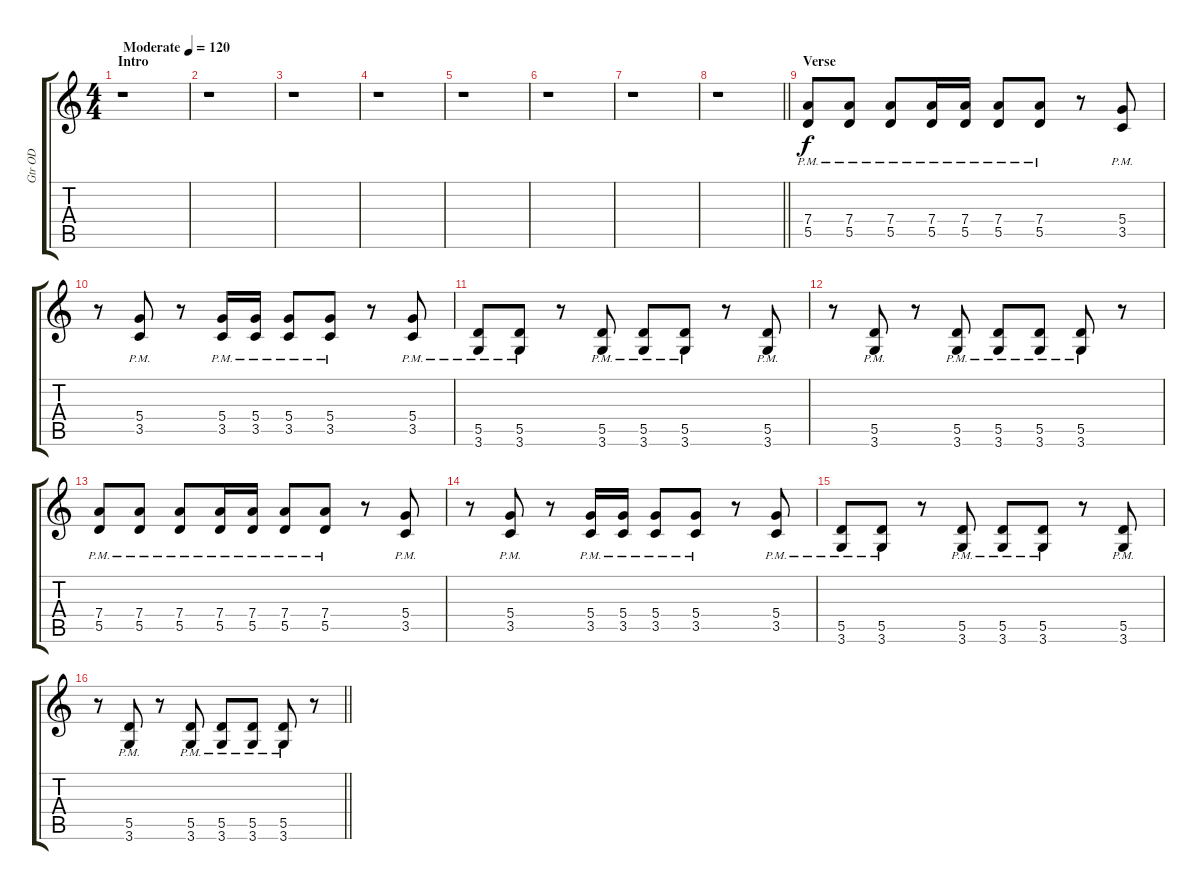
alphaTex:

\track ("Gtr OD" "Gtr OD") {instrument overdrivenguitar}
\staff {score tabs}
\tuning (E4 B3 G3 D3 A2 E2) {hide}
\ts (4 4)
\section ("" "Intro")
\tempo (120 "Moderate")
\clef g2
\ks c
r.1{dy f instrument overdrivenguitar} |
r.1 |
r.1 |
r.1 |
r.1 |
r.1 |
r.1 |
\barLineRight lightlight
r.1 |
\section ("" "Verse")
(7.4{pm} 5.5{pm}).8 (7.4{pm} 5.5{pm}).8 (7.4{pm} 5.5{pm}).8 (7.4{pm} 5.5{pm}).16 (7.4{pm} 5.5{pm}).16 (7.4{pm} 5.5{pm}).8 (7.4{pm} 5.5{pm}).8 r.8 (5.4{pm} 3.5{pm}).8 |
r.8 (5.4{pm} 3.5{pm}).8 r.8 (5.4{pm} 3.5{pm}).16 (5.4{pm} 3.5{pm}).16 (5.4{pm} 3.5{pm}).8 (5.4{pm} 3.5{pm}).8 r.8 (5.4{pm} 3.5{pm}).8 |
(5.5{pm} 3.6{pm}).8 (5.5{pm} 3.6{pm}).8 r.8 (5.5{pm} 3.6{pm}).8 (5.5{pm} 3.6{pm}).8 (5.5{pm} 3.6{pm}).8 r.8 (5.5{pm} 3.6{pm}).8 |
r.8 (5.5{pm} 3.6{pm}).8 r.8 (5.5{pm} 3.6{pm}).8 (5.5{pm} 3.6{pm}).8 (5.5{pm} 3.6{pm}).8 (5.5{pm} 3.6{pm}).8 r.8 |
(7.4{pm} 5.5{pm}).8 (7.4{pm} 5.5{pm}).8 (7.4{pm} 5.5{pm}).8 (7.4{pm} 5.5{pm}).16 (7.4{pm} 5.5{pm}).16 (7.4{pm} 5.5{pm}).8 (7.4{pm} 5.5{pm}).8 r.8 (5.4{pm} 3.5{pm}).8 |
r.8 (5.4{pm} 3.5{pm}).8 r.8 (5.4{pm} 3.5{pm}).16 (5.4{pm} 3.5{pm}).16 (5.4{pm} 3.5{pm}).8 (5.4{pm} 3.5{pm}).8 r.8 (5.4{pm} 3.5{pm}).8 |
(5.5{pm} 3.6{pm}).8 (5.5{pm} 3.6{pm}).8 r.8 (5.5{pm} 3.6{pm}).8 (5.5{pm} 3.6{pm}).8 (5.5{pm} 3.6{pm}).8 r.8 (5.5{pm} 3.6{pm}).8 |
\barLineRight lightlight
r.8 (5.5{pm} 3.6{pm}).8 r.8 (5.5{pm} 3.6{pm}).8 (5.5{pm} 3.6{pm}).8 (5.5{pm} 3.6{pm}).8 (5.5{pm} 3.6{pm}).8 r.8
